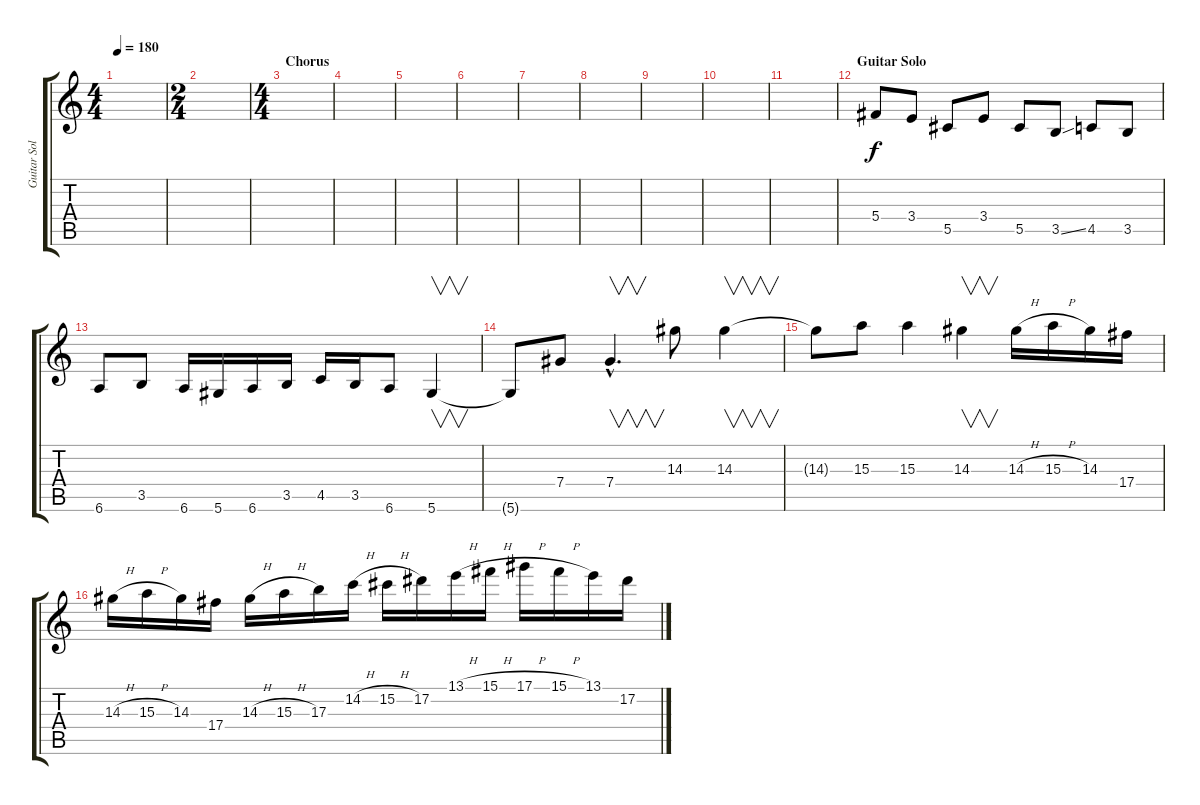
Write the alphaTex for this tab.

\track ("Guitar Solo" "Guitar Sol") {instrument overdrivenguitar}
\staff {score tabs}
\tuning (Eb4 Bb3 Gb3 Db3 Ab2 Eb2) {hide}
\ts (4 4)
\tempo 180
\clef g2
\ks c
|
\ts (2 4)
|
\ts (4 4)
\section ("" "Chorus")
|
|
|
|
|
|
|
|
|
\section ("" "Guitar Solo")
5.4.8 3.4.8 5.5.8 3.4.8 5.5.8 3.5{ss}.8 4.5.8 3.5.8 |
6.6.8 3.5.8 6.6.16 5.6.16 6.6.16 3.5.16 4.5.16 3.5.16 6.6.8 5.6.4{v} |
5.6{t}.8 7.4.8 7.4{hac}.4{v d} 14.3.8 14.3.4{v} |
14.3{t}.8 15.3.8 15.3.4 14.3.4{v} 14.3{h}.16 15.3{h}.16 14.3.16 17.4.16 |
14.3{h}.16 15.3{h}.16 14.3.16 17.4.16 14.3{h}.16 15.3{h}.16 17.3.16 14.2{h}.16 15.2{h}.16 17.2.16 13.1{h}.16 15.1{h}.16 17.1{h}.16 15.1{h}.16 13.1.16 17.2{h}.16
